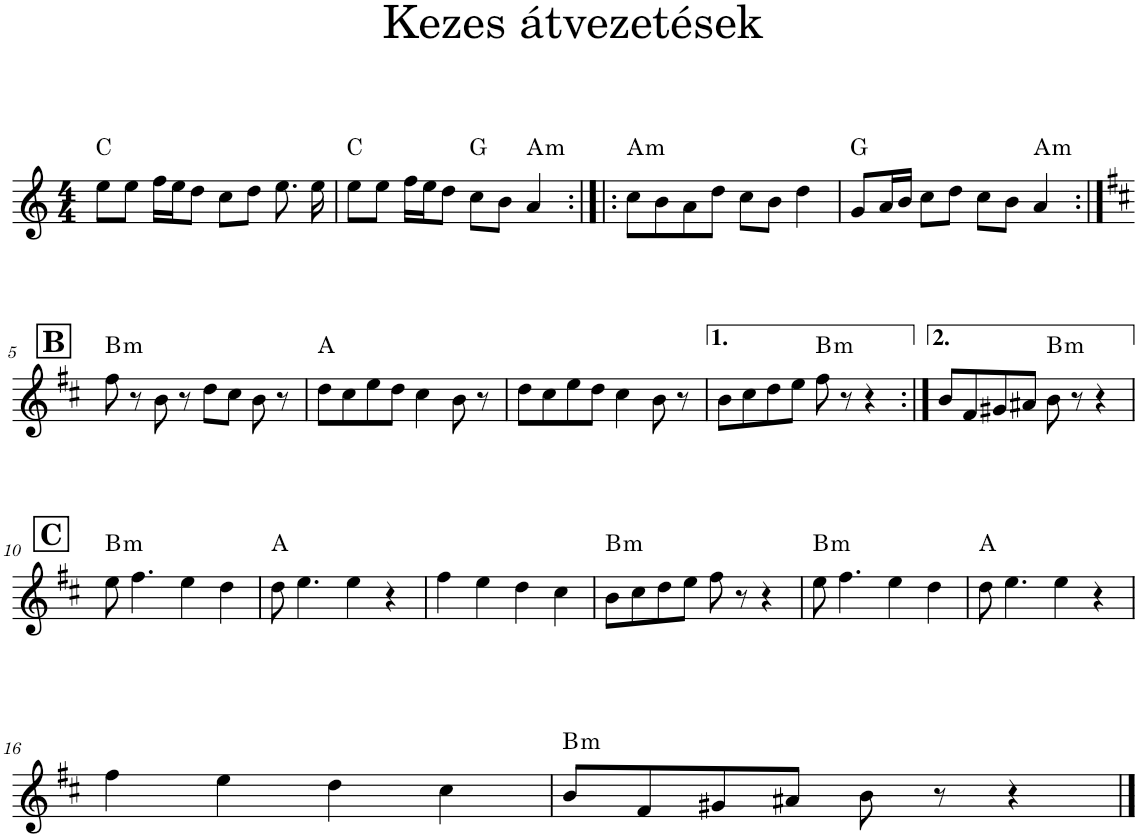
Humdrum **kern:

**kern	**harte
*part1	*part1
*staff1	*
*I"Piano	*
*I'Pno.	*
*clefG2	*
*k[]	*
*M4/4	*
=1	=1
8ee\L	C:maj
8ee\J	.
16ff\LL	.
16ee\J	.
8dd\J	.
8cc\L	.
8dd\J	.
8.ee\	.
16ee\	.
=2	=2
8ee\L	C:maj
8ee\J	.
16ff\LL	.
16ee\J	.
8dd\J	.
8cc\L	G:maj
8b\J	.
!	!LO:H:kt=m
4a/	A:min
=3:|!|:	=3:|!|:
!	!LO:H:kt=m
8cc\L	A:min
8b\	.
8a\	.
8dd\J	.
8cc\L	.
8b\J	.
4dd\	.
=4	=4
8g/L	G:maj
16a/L	.
16b/JJ	.
8cc\L	.
8dd\J	.
8cc\L	.
8b\J	.
!	!LO:H:kt=m
4a/	A:min
!!LO:LB:g=z
!!LO:REH:place=s1:a:B:cj:fs=14:t=B
=5:|!	=5:|!
*k[f#c#]	*
!	!LO:H:kt=m
8ff#\	B:min
8r	.
8b\	.
8r	.
8dd\L	.
8cc#\J	.
8b\	.
8r	.
=6	=6
8dd\L	A:maj
8cc#\	.
8ee\	.
8dd\J	.
4cc#\	.
8b\	.
8r	.
=7	=7
8dd\L	.
8cc#\	.
8ee\	.
8dd\J	.
4cc#\	.
8b\	.
8r	.
=8	=8
8b\L	.
8cc#\	.
8dd\	.
8ee\J	.
!	!LO:H:kt=m
8ff#\	B:min
8r	.
4r	.
=9:|!	=9:|!
8b/L	.
8f#/	.
8g#X/	.
8a#X/J	.
!	!LO:H:kt=m
8b\	B:min
8r	.
4r	.
!!LO:LB:g=z
=10	=10
!!LO:REH:place=s1:a:B:cj:fs=14:t=C
!	!LO:H:kt=m
8ee\	B:min
4.ff#\	.
4ee\	.
4dd\	.
=11	=11
8dd\	A:maj
4.ee\	.
4ee\	.
4r	.
=12	=12
4ff#\	.
4ee\	.
4dd\	.
4cc#\	.
=13	=13
!	!LO:H:kt=m
8b\L	B:min
8cc#\	.
8dd\	.
8ee\J	.
8ff#\	.
8r	.
4r	.
=14	=14
!	!LO:H:kt=m
8ee\	B:min
4.ff#\	.
4ee\	.
4dd\	.
=15	=15
8dd\	A:maj
4.ee\	.
4ee\	.
4r	.
!!LO:LB:g=z
=16	=16
4ff#\	.
4ee\	.
4dd\	.
4cc#\	.
=17	=17
!	!LO:H:kt=m
8b/L	B:min
8f#/	.
8g#X/	.
8a#X/J	.
8b\	.
8r	.
4r	.
==	==
*-	*-
